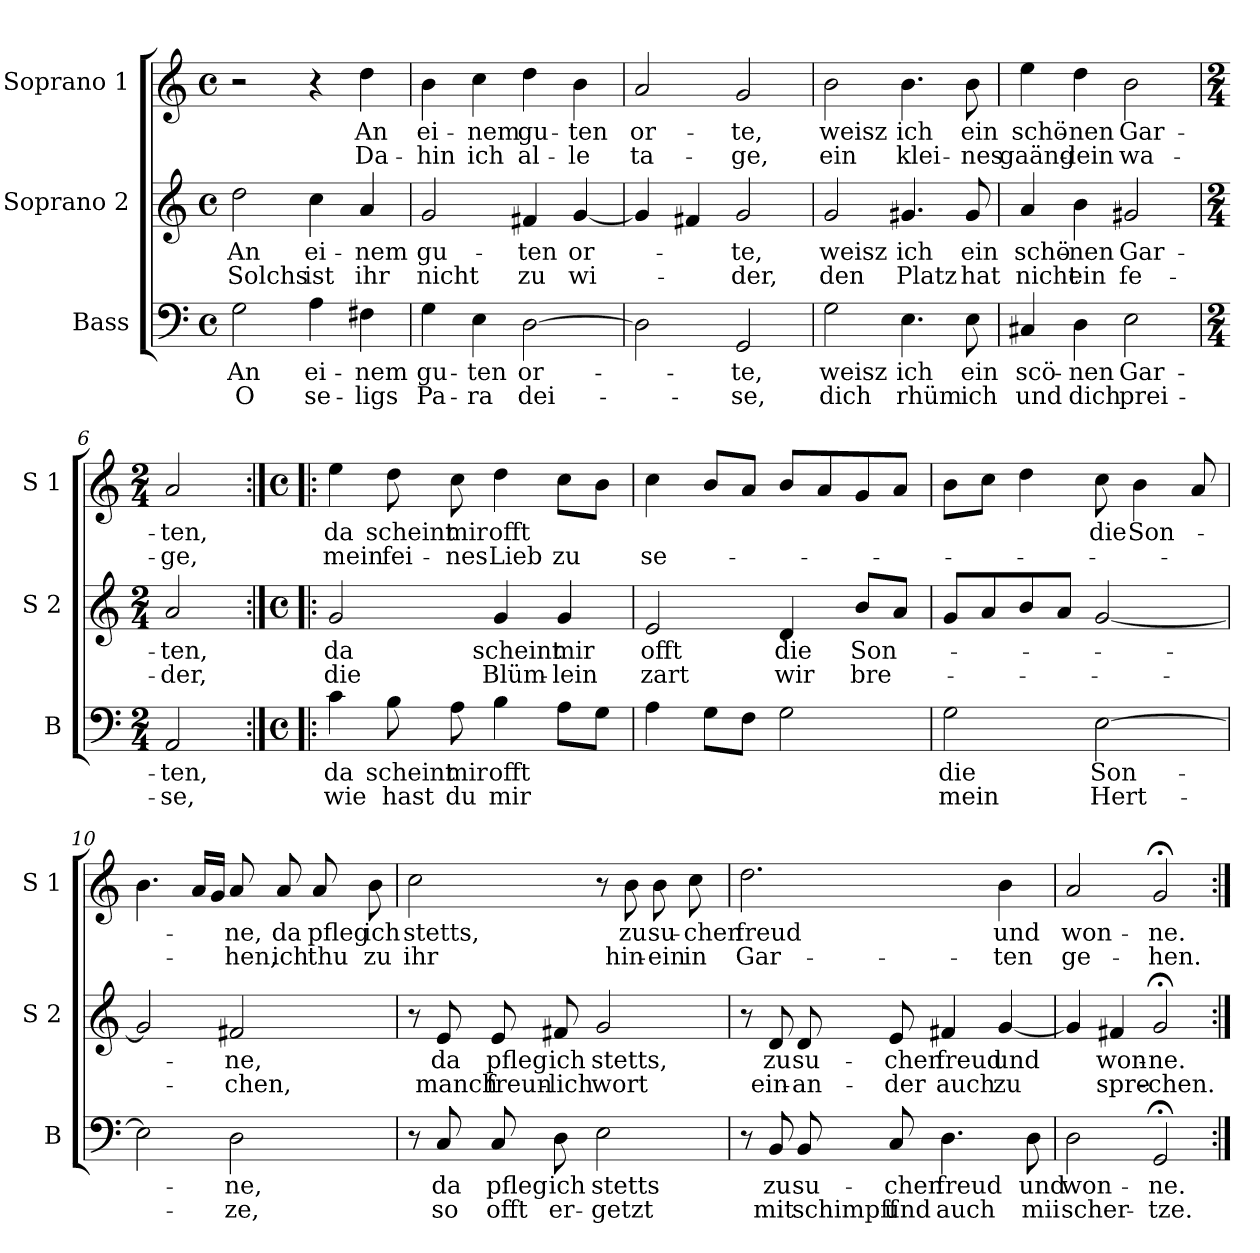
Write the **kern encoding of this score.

**kern	**text	**text	**kern	**text	**text	**kern	**text	**text
*part3	*part3	*part3	*part2	*part2	*part2	*part1	*part1	*part1
*staff3	*staff3	*staff3	*staff2	*staff2	*staff2	*staff1	*staff1	*staff1
*I"Bass	*	*	*I"Soprano 2	*	*	*I"Soprano 1	*	*
*I'B	*	*	*I'S 2	*	*	*I'S 1	*	*
*clefF4	*	*	*clefG2	*	*	*clefG2	*	*
*k[]	*	*	*k[]	*	*	*k[]	*	*
*C:	*	*	*C:	*	*	*C:	*	*
*M4/4	*	*	*M4/4	*	*	*M4/4	*	*
*met(c)	*	*	*met(c)	*	*	*met(c)	*	*
=1	=1	=1	=1	=1	=1	=1	=1	=1
!	!LO:LY:b	!LO:LY:b	!	!LO:LY:b	!LO:LY:b	!	!	!
2G\	An	O	2dd\	An	Solchs	2r	.	.
!	!LO:LY:b	!LO:LY:b	!	!LO:LY:b	!LO:LY:b	!	!	!
4A\	ei-	se-	4cc\	ei-	ist	4r	.	.
!	!LO:LY:b	!LO:LY:b	!	!LO:LY:b	!LO:LY:b	!	!LO:LY:b	!LO:LY:b
4F#X\	-nem	-ligs	4a/	-nem	ihr	4dd\	An	Da-
=2	=2	=2	=2	=2	=2	=2	=2	=2
!	!LO:LY:b	!LO:LY:b	!	!LO:LY:b	!LO:LY:b	!	!LO:LY:b	!LO:LY:b
4G\	gu-	Pa-	2g/	gu-	nicht	4b\	ei-	-hin
!	!LO:LY:b	!LO:LY:b	!	!	!	!	!LO:LY:b	!LO:LY:b
4E\	-ten	-ra	.	.	.	4cc\	-nem	ich
!	!LO:LY:b	!LO:LY:b	!	!LO:LY:b	!LO:LY:b	!	!LO:LY:b	!LO:LY:b
[2D\	or-	dei-	4f#X/	-ten	zu	4dd\	gu-	al-
!	!	!	!	!LO:LY:b	!LO:LY:b	!	!LO:LY:b	!LO:LY:b
.	.	.	[4g/	or-	wi-	4b\	-ten	-le
=3	=3	=3	=3	=3	=3	=3	=3	=3
!	!	!	!	!	!	!	!LO:LY:b	!LO:LY:b
2D\]	.	.	4g/]	.	.	2a/	or-	ta-
.	.	.	4f#X/	.	.	.	.	.
!	!LO:LY:b	!LO:LY:b	!	!LO:LY:b	!LO:LY:b	!	!LO:LY:b	!LO:LY:b
2GG/	-te,	-se,	2g/	-te,	-der,	2g/	-te,	-ge,
=4	=4	=4	=4	=4	=4	=4	=4	=4
!	!LO:LY:b	!LO:LY:b	!	!LO:LY:b	!LO:LY:b	!	!LO:LY:b	!LO:LY:b
2G\	weisz	dich	2g/	weisz	den	2b\	weisz	ein
!	!LO:LY:b	!LO:LY:b	!	!LO:LY:b	!LO:LY:b	!	!LO:LY:b	!LO:LY:b
4.E\	ich	rhüm	4.g#X/	ich	Platz	4.b\	ich	klei-
!	!LO:LY:b	!LO:LY:b	!	!LO:LY:b	!LO:LY:b	!	!LO:LY:b	!LO:LY:b
8E\	ein	ich	8g#/	ein	hat	8b\	ein	-nes
!!LO:LB:g=z
=5	=5	=5	=5	=5	=5	=5	=5	=5
!	!LO:LY:b	!LO:LY:b	!	!LO:LY:b	!LO:LY:b	!	!LO:LY:b	!LO:LY:b
4C#X/	scö-	und	4a/	schö-	nicht	4ee\	schö-	gaäng-
!	!LO:LY:b	!LO:LY:b	!	!LO:LY:b	!LO:LY:b	!	!LO:LY:b	!LO:LY:b
4D\	-nen	dich	4b\	-nen	ein	4dd\	-nen	-lein
!	!LO:LY:b	!LO:LY:b	!	!LO:LY:b	!LO:LY:b	!	!LO:LY:b	!LO:LY:b
2E\	Gar-	prei-	2g#X/	Gar-	fe-	2b\	Gar-	wa-
=6	=6	=6	=6	=6	=6	=6	=6	=6
*M2/4	*	*	*M2/4	*	*	*M2/4	*	*
!	!LO:LY:b	!LO:LY:b	!	!LO:LY:b	!LO:LY:b	!	!LO:LY:b	!LO:LY:b
2AA/	-ten,	-se,	2a/	-ten,	-der,	2a/	-ten,	-ge,
=7:|!|:	=7:|!|:	=7:|!|:	=7:|!|:	=7:|!|:	=7:|!|:	=7:|!|:	=7:|!|:	=7:|!|:
*M4/4	*	*	*M4/4	*	*	*M4/4	*	*
*met(c)	*	*	*met(c)	*	*	*met(c)	*	*
!	!LO:LY:b	!LO:LY:b	!	!LO:LY:b	!LO:LY:b	!	!LO:LY:b	!LO:LY:b
4c\	da	wie	2g/	da	die	4ee\	da	mein
!	!LO:LY:b	!LO:LY:b	!	!	!	!	!LO:LY:b	!LO:LY:b
8B\	scheint	hast	.	.	.	8dd\	scheint	fei-
!	!LO:LY:b	!LO:LY:b	!	!	!	!	!LO:LY:b	!LO:LY:b
8A\	mir	du	.	.	.	8cc\	mir	-nes
!	!LO:LY:b	!LO:LY:b	!	!LO:LY:b	!LO:LY:b	!	!LO:LY:b	!LO:LY:b
4B\	offt	mir	4g/	scheint	Blüm-	4dd\	offt	Lieb
!	!	!	!	!LO:LY:b	!LO:LY:b	!	!	!LO:LY:b
8A\L	.	.	4g/	mir	-lein	8cc\L	.	zu
8G\J	.	.	.	.	.	8b\J	.	.
=8	=8	=8	=8	=8	=8	=8	=8	=8
!	!	!	!	!LO:LY:b	!LO:LY:b	!	!	!LO:LY:b
4A\	.	.	2e/	offt	zart	4cc\	.	se-
8G\L	.	.	.	.	.	8b/L	.	.
8F\J	.	.	.	.	.	8a/J	.	.
!	!	!	!	!LO:LY:b	!LO:LY:b	!	!	!
2G\	.	.	4d/	die	wir	8b/L	.	.
.	.	.	.	.	.	8a/	.	.
!	!	!	!	!LO:LY:b	!LO:LY:b	!	!	!
.	.	.	8b/L	Son-	bre-	8g/	.	.
.	.	.	8a/J	.	.	8a/J	.	.
=9	=9	=9	=9	=9	=9	=9	=9	=9
!	!LO:LY:b	!LO:LY:b	!	!	!	!	!	!
2G\	die	mein	8g/L	.	.	8b\L	.	.
.	.	.	8a/	.	.	8cc\J	.	.
.	.	.	8b/	.	.	4dd\	.	.
.	.	.	8a/J	.	.	.	.	.
!	!LO:LY:b	!LO:LY:b	!	!	!	!	!LO:LY:b	!
[2E\	Son-	Hert-	[2g/	.	.	8cc\	die	.
!	!	!	!	!	!	!	!LO:LY:b	!
.	.	.	.	.	.	4b\	Son-	.
.	.	.	.	.	.	8a/	.	.
!!LO:LB:g=z
=10	=10	=10	=10	=10	=10	=10	=10	=10
2E\]	.	.	2g/]	.	.	4.b\	.	.
.	.	.	.	.	.	16a/LL	.	.
.	.	.	.	.	.	16g/JJ	.	.
!	!LO:LY:b	!LO:LY:b	!	!LO:LY:b	!LO:LY:b	!	!LO:LY:b	!LO:LY:b
2D\	-ne,	-ze,	2f#X/	-ne,	-chen,	8a/	-ne,	-hen,
!	!	!	!	!	!	!	!LO:LY:b	!LO:LY:b
.	.	.	.	.	.	8a/	da	ich
!	!	!	!	!	!	!	!LO:LY:b	!LO:LY:b
.	.	.	.	.	.	8a/	pfleg	thu
!	!	!	!	!	!	!	!LO:LY:b	!LO:LY:b
.	.	.	.	.	.	8b\	ich	zu
=11	=11	=11	=11	=11	=11	=11	=11	=11
!	!	!	!	!	!	!	!LO:LY:b	!LO:LY:b
8r	.	.	8r	.	.	2cc\	stetts,	ihr
!	!LO:LY:b	!LO:LY:b	!	!LO:LY:b	!LO:LY:b	!	!	!
8C/	da	so	8e/	da	manch	.	.	.
!	!LO:LY:b	!LO:LY:b	!	!LO:LY:b	!LO:LY:b	!	!	!
8C/	pfleg	offt	8e/	pfleg	freun-	.	.	.
!	!LO:LY:b	!LO:LY:b	!	!LO:LY:b	!LO:LY:b	!	!	!
8D\	ich	er-	8f#X/	ich	-lich	.	.	.
!	!LO:LY:b	!LO:LY:b	!	!LO:LY:b	!LO:LY:b	!	!	!
2E\	stetts	-getzt	2g/	stetts,	wort	8r	.	.
!	!	!	!	!	!	!	!LO:LY:b	!LO:LY:b
.	.	.	.	.	.	8b\	zu	hin-
!	!	!	!	!	!	!	!LO:LY:b	!LO:LY:b
.	.	.	.	.	.	8b\	su-	-ein
!	!	!	!	!	!	!	!LO:LY:b	!LO:LY:b
.	.	.	.	.	.	8cc\	-chen	in
=12	=12	=12	=12	=12	=12	=12	=12	=12
!	!	!	!	!	!	!	!LO:LY:b	!LO:LY:b
8r	.	.	8r	.	.	2.dd\	freud	Gar-
!	!LO:LY:b	!LO:LY:b	!	!LO:LY:b	!LO:LY:b	!	!	!
8BB/	zu	mit	8d/	zu	ein-	.	.	.
!	!LO:LY:b	!LO:LY:b	!	!LO:LY:b	!LO:LY:b	!	!	!
8BB/	su-	schimpff	8d/	su-	-an-	.	.	.
!	!LO:LY:b	!LO:LY:b	!	!LO:LY:b	!LO:LY:b	!	!	!
8C/	-chen	und	8e/	-chen	-der	.	.	.
!	!LO:LY:b	!LO:LY:b	!	!LO:LY:b	!LO:LY:b	!	!	!
4.D\	freud	auch	4f#X/	freud	auch	.	.	.
!	!	!	!	!LO:LY:b	!LO:LY:b	!	!LO:LY:b	!LO:LY:b
.	.	.	[4g/	und	zu	4b\	und	-ten
!	!LO:LY:b	!LO:LY:b	!	!	!	!	!	!
8D\	und	mii	.	.	.	.	.	.
=13	=13	=13	=13	=13	=13	=13	=13	=13
!	!LO:LY:b	!LO:LY:b	!	!	!	!	!LO:LY:b	!LO:LY:b
2D\	won-	scher-	4g/]	.	.	2a/	won-	ge-
!	!	!	!	!LO:LY:b	!LO:LY:b	!	!	!
.	.	.	4f#X/	won-	spre-	.	.	.
!	!LO:LY:b	!LO:LY:b	!	!LO:LY:b	!LO:LY:b	!	!LO:LY:b	!LO:LY:b
2GG;</	-ne.	-tze.	2g;</	-ne.	-chen.	2g;</	-ne.	-hen.
=:|!	=:|!	=:|!	=:|!	=:|!	=:|!	=:|!	=:|!	=:|!
*-	*-	*-	*-	*-	*-	*-	*-	*-
